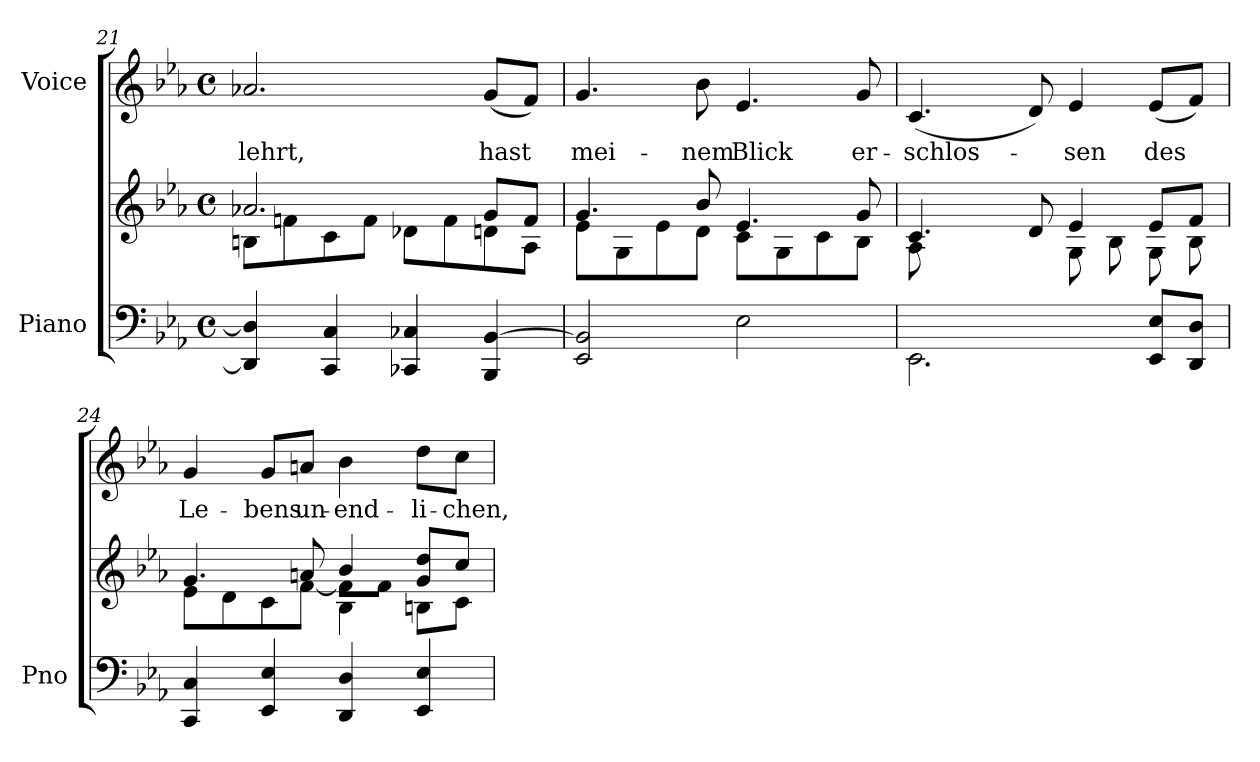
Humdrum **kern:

**kern	**kern	**kern	**text
*part2	*part2	*part1	*part1
*staff3	*staff2	*staff1	*staff1
*I"Piano	*	*I"Voice	*
*I'Pno	*	*	*
*clefF4	*clefG2	*clefG2	*
*k[b-e-a-]	*k[b-e-a-]	*k[b-e-a-]	*
*M4/4	*M4/4	*M4/4	*
*met(c)	*met(c)	*met(c)	*
=21	=21	=21	=21
*	*^	*	*
!	!	!	!	!LO:LY:b
4DD/] 4D/]	2.a-X/	8Bn\L	2.a-X/	-lehrt,
.	.	8fn\	.	.
4CC/ 4C/	.	8c\	.	.
.	.	8f\J	.	.
4CC-X/ 4C-X/	.	8d-X\L	.	.
.	.	8f\	.	.
!	!	!	!	!LO:LY:b
4BBB-/ [4BB-/	8g/L	8dn\	(<8g/L	hast
.	8f/J	8A-\J	8f/J)	.
=22	=22	=22	=22	=22
!	!	!	!	!LO:LY:b
2EE-/ 2BB-/]	4.g/	8e-\L	4.g/	mei-
.	.	8G\	.	.
.	.	8e-\	.	.
!	!	!	!	!LO:LY:b
.	8b-/	8d\J	8b-\	-nem
!	!	!	!	!LO:LY:b
2E-\	4.e-/	8c\L	4.e-/	Blick
.	.	8G\	.	.
.	.	8c\	.	.
!	!	!	!	!LO:LY:b
.	8g/	8B-\J	8g/	er-
=23	=23	=23	=23	=23
*^	*	*	*	*
!	!	!	!	!	!LO:LY:b
8ryy	2.EE-\	4.c/	8A-\L	(<4.c/	-schlos-
8E-/	.	.	4.ryy	.	.
8A-/	.	.	.	.	.
8F/J	.	8d/	.	8d/)	.
!	!	!	!	!	!LO:LY:b
2ryy	.	4e-/	8G\L	4e-/	-sen
.	.	.	8B-\	.	.
!	!	!	!	!	!LO:LY:b
.	8EE-/ 8E-/L	8e-/L	8G\	(<8e-/L	des
.	8DD/ 8D/J	8f/J	8B-\J	8f/J)	.
!!LO:PB:g=z
=24	=24	=24	=24	=24	=24
*	*	*	*^	*	*
!	!	!	!	!	!	!LO:LY:b
*v	*v	*	*	*	*	*
4CC/ 4C/	4.g/	8e-\L	2ryy	4g/	Le-
.	.	8d\	.	.	.
!	!	!	!	!	!LO:LY:b
4EE-/ 4E-/	.	8c\	.	8g/L	-bens
!	!	!	!	!	!LO:LY:b
.	8an/	[8f\J	.	8an/J	un-
!	!	!	!	!	!LO:LY:b
4DD/ 4D/	4b-/	8f\L]	4B-\	4b-\	-end-
.	.	8f\J	.	.	.
!	!	!	!	!	!LO:LY:b
4EE-/ 4E-/	8g/ 8dd/L	8Bn\L	4ryy	8dd\L	-li-
!	!	!	!	!	!LO:LY:b
.	8cc/J	8c\J	.	8cc\J	-chen,
*	*v	*v	*v	*	*
=	=	=	=
*-	*-	*-	*-
